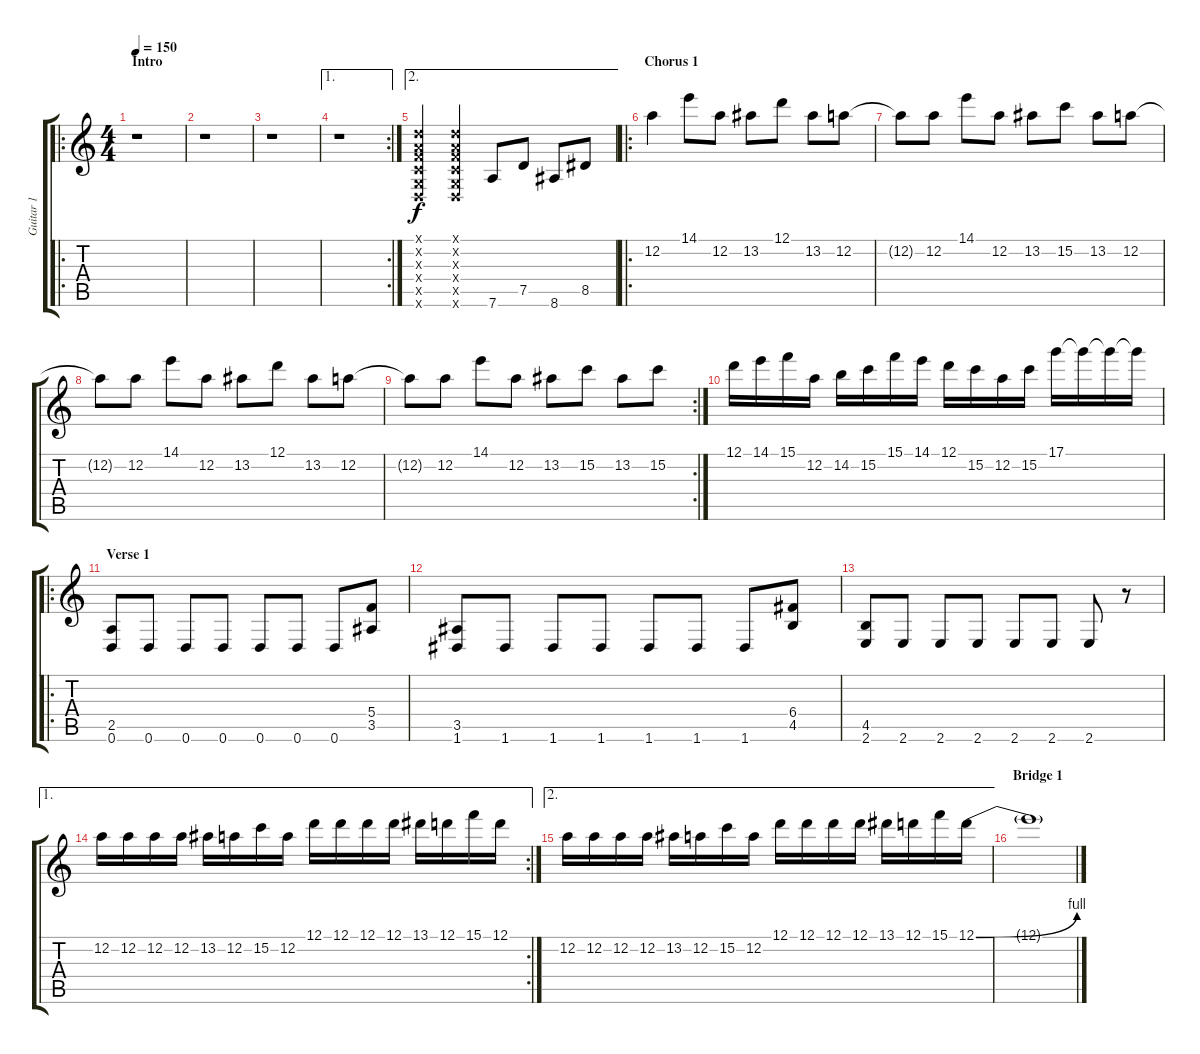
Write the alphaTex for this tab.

\track ("Guitar 1" "Guitar 1") {instrument distortionguitar}
\staff {score tabs}
\tuning (D4 A3 F3 C3 G2 D2) {hide}
\ro
\ts (4 4)
\section ("" "Intro")
\tempo 150
\clef g2
\ks c
r.1{dy f instrument distortionguitar} |
r.1 |
r.1 |
\ae 1
\rc 2
r.1 |
\ae 2
(0.1{x} 0.2{x} 0.3{x} 0.4{x} 0.5{x} 0.6{x}).4{balance 0} (0.1{x} 0.2{x} 0.3{x} 0.4{x} 0.5{x} 0.6{x}).4 7.6.8 7.5.8 8.6.8 8.5.8 |
\ro
\section ("" "Chorus 1")
12.2.4{balance 8} 14.1.8 12.2.8 13.2.8 12.1.8 13.2.8 12.2.8 |
12.2{t}.8 12.2.8 14.1.8 12.2.8 13.2.8 15.2.8 13.2.8 12.2.8 |
12.2{t}.8 12.2.8 14.1.8 12.2.8 13.2.8 12.1.8 13.2.8 12.2.8 |
\rc 2
12.2{t}.8 12.2.8 14.1.8 12.2.8 13.2.8 15.2.8 13.2.8 15.2.8 |
12.1.16 14.1.16 15.1.16 12.2.16 14.2.16 15.2.16 15.1.16 14.1.16 12.1.16 15.2.16 12.2.16 15.2.16 17.1.16 17.1{t}.16 17.1{t}.16 17.1{t}.16 |
\ro
\section ("" "Verse 1")
(2.5 0.6).8{volume 13 balance 0} 0.6.8 0.6.8 0.6.8 0.6.8 0.6.8 0.6.8 (5.4 3.5).8 |
(3.5 1.6).8 1.6.8 1.6.8 1.6.8 1.6.8 1.6.8 1.6.8 (6.4 4.5).8 |
(4.5 2.6).8 2.6.8 2.6.8 2.6.8 2.6.8 2.6.8 2.6.8 r.8 |
\ae 1
\rc 2
12.2.16{volume 13 balance 8} 12.2.16 12.2.16 12.2.16 13.2.16 12.2.16 15.2.16 12.2.16 12.1.16 12.1.16 12.1.16 12.1.16 13.1.16 12.1.16 15.1.16 12.1.16 |
\ae 2
12.2.16{volume 13 balance 8} 12.2.16 12.2.16 12.2.16 13.2.16 12.2.16 15.2.16 12.2.16 12.1.16 12.1.16 12.1.16 12.1.16 13.1.16 12.1.16 15.1.16 12.1{be (bend 0 0 60 4)}.16 |
\section ("" "Bridge 1")
12.1{t}.1
